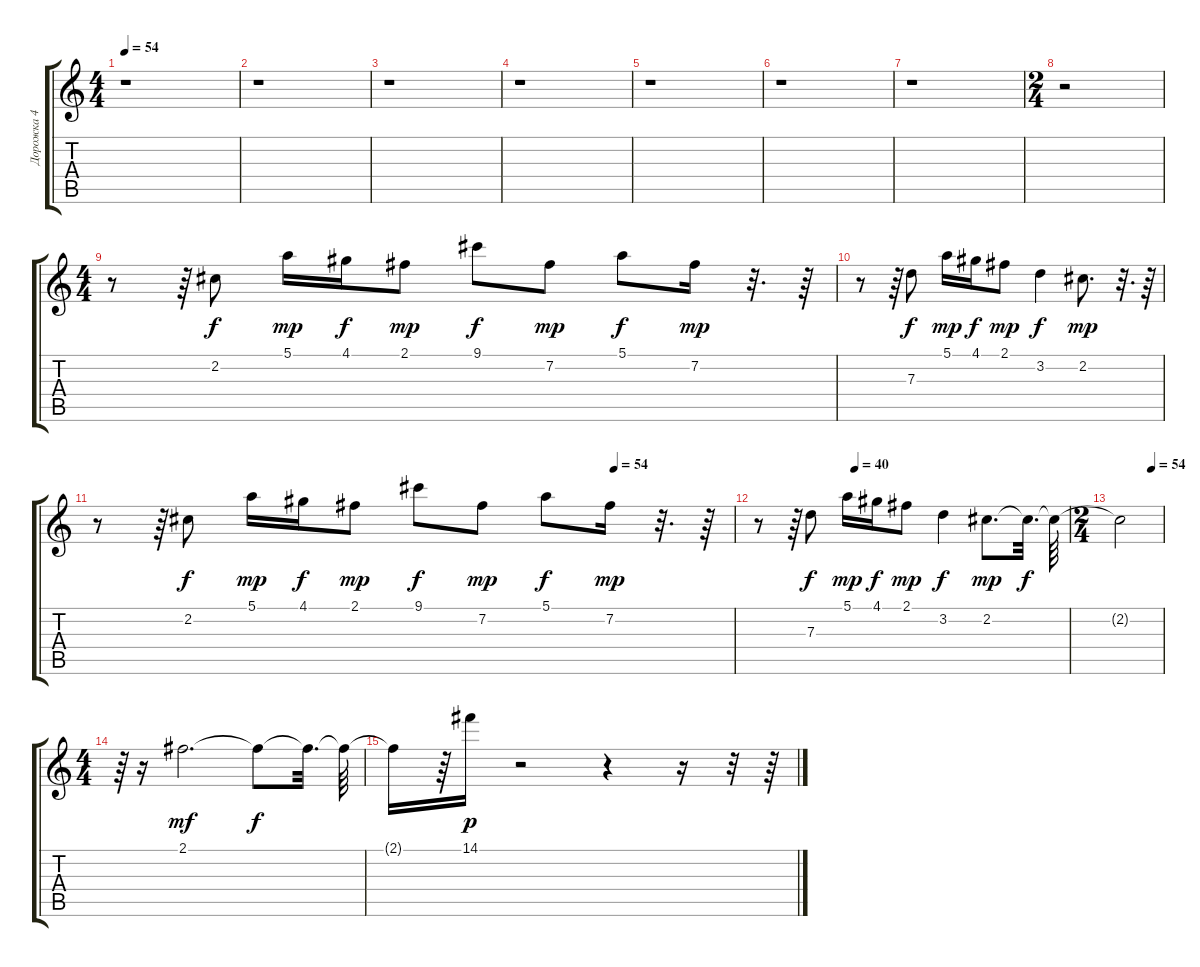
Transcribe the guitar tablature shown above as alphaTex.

\track ("Дорожка 4" "Дорожка 4") {instrument acousticguitarnylon}
\staff {score tabs}
\tuning (E4 B3 G3 D3 A2 E2) {hide}
\ts (4 4)
\tempo 54
\clef g2
\ks c
r.1{dy f} |
r.1 |
r.1 |
r.1 |
r.1 |
r.1 |
r.1 |
\ts (2 4)
r.2 |
\ts (4 4)
r.8 r.64 2.2.8 5.1.16{dy mp} 4.1.16{dy f} 2.1.8{dy mp} 9.1.8{dy f} 7.2.8{dy mp} 5.1.8{dy f} 7.2.16{dy mp} r.32{d} r.64 |
r.8 r.64 7.3.8{dy f} 5.1.16{dy mp} 4.1.16{dy f} 2.1.8{dy mp} 3.2.4{dy f} 2.2.8{d dy mp} r.32{d} r.64 |
\tempo (54 0.8125)
r.8 r.64 2.2.8{dy f} 5.1.16{dy mp} 4.1.16{dy f} 2.1.8{dy mp} 9.1.8{dy f} 7.2.8{dy mp} 5.1.8{dy f} 7.2.16{dy mp} r.32{d} r.64 |
\tempo (40 0.3125)
r.8 r.64 7.3.8{dy f} 5.1.16{dy mp} 4.1.16{dy f} 2.1.8{dy mp} 3.2.4{dy f} 2.2.8{d dy mp} 2.2{t}.32{d dy f} 2.2{t}.64 |
\ts (2 4)
\tempo (54 0.75)
2.2{t}.2 |
\ts (4 4)
r.64 r.16 2.1.2{d dy mf} 2.1{t}.8{dy f} 2.1{t}.32{d} 2.1{t}.64 |
2.1{t}.16 r.64 14.1.16{dy p} r.2 r.4 r.16 r.32 r.64
